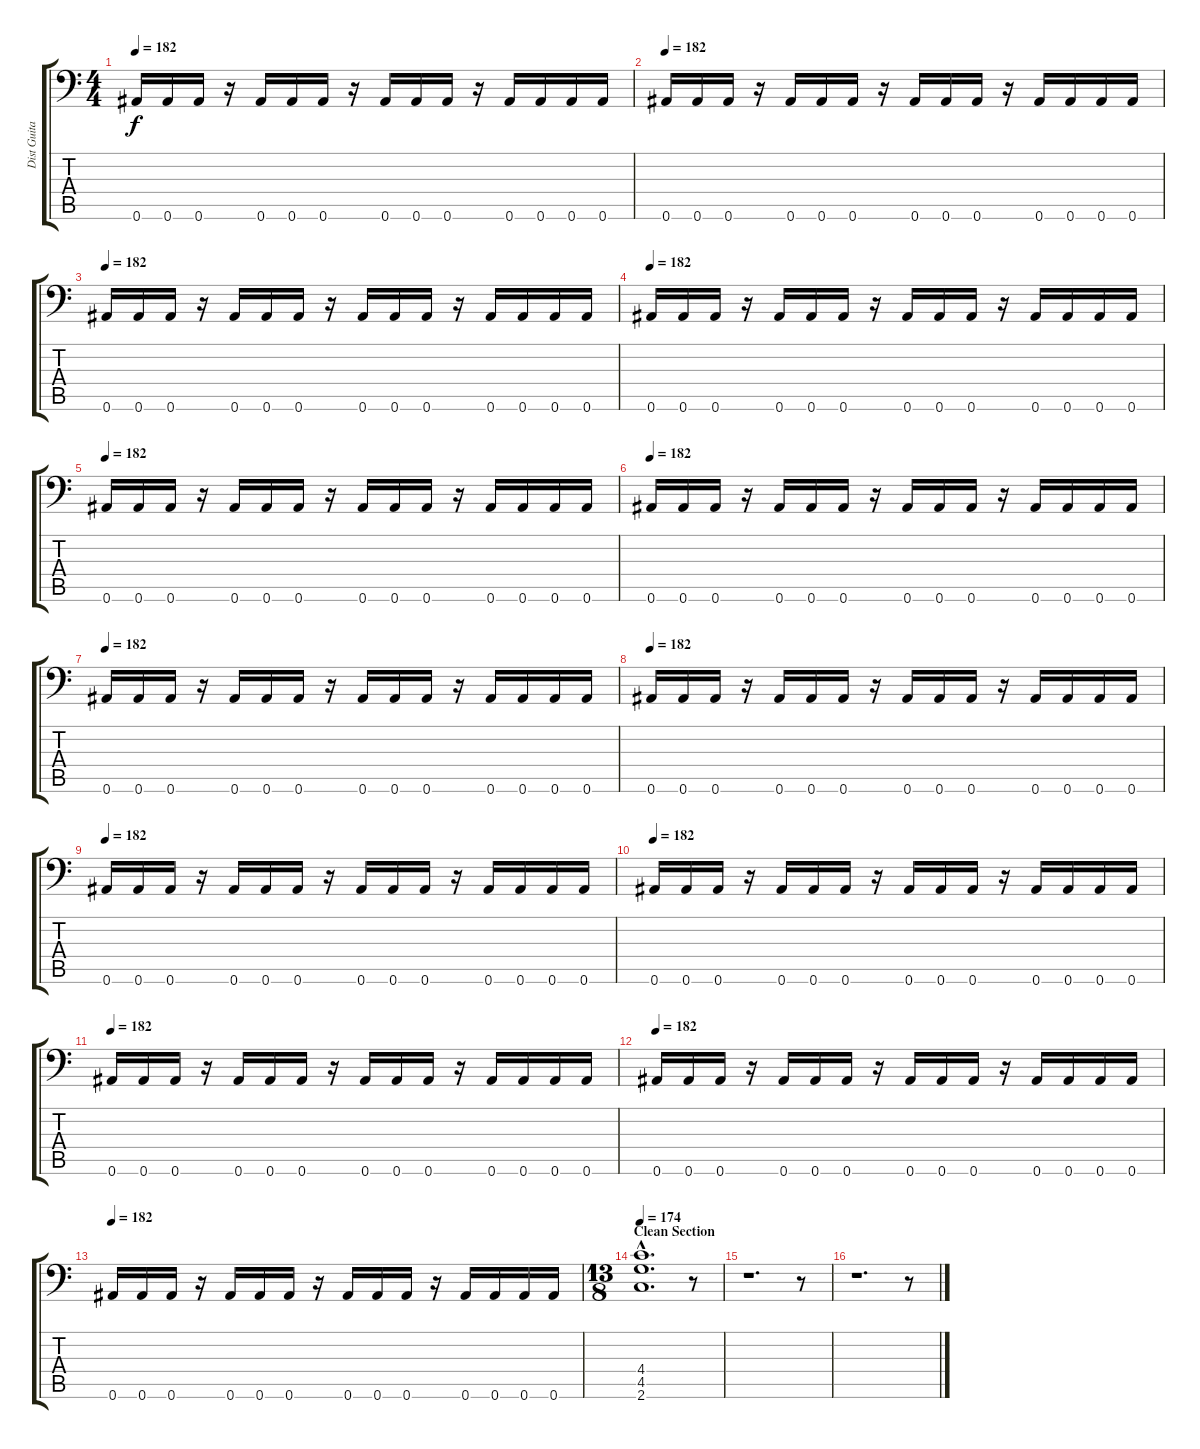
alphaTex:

\track ("Dist Guitar" "Dist Guita") {instrument overdrivenguitar}
\staff {score tabs}
\tuning (Bb3 F3 Db3 Ab2 Eb2 Bb1) {hide}
\ts (4 4)
\tempo 182
\clef f4
\ks c
0.6.16{dy f} 0.6.16 0.6.16 r.16 0.6.16 0.6.16 0.6.16 r.16 0.6.16 0.6.16 0.6.16 r.16 0.6.16 0.6.16 0.6.16 0.6.16 |
\tempo 182
0.6.16 0.6.16 0.6.16 r.16 0.6.16 0.6.16 0.6.16 r.16 0.6.16 0.6.16 0.6.16 r.16 0.6.16 0.6.16 0.6.16 0.6.16 |
\tempo 182
0.6.16 0.6.16 0.6.16 r.16 0.6.16 0.6.16 0.6.16 r.16 0.6.16 0.6.16 0.6.16 r.16 0.6.16 0.6.16 0.6.16 0.6.16 |
\tempo 182
0.6.16 0.6.16 0.6.16 r.16 0.6.16 0.6.16 0.6.16 r.16 0.6.16 0.6.16 0.6.16 r.16 0.6.16 0.6.16 0.6.16 0.6.16 |
\tempo 182
0.6.16 0.6.16 0.6.16 r.16 0.6.16 0.6.16 0.6.16 r.16 0.6.16 0.6.16 0.6.16 r.16 0.6.16 0.6.16 0.6.16 0.6.16 |
\tempo 182
0.6.16 0.6.16 0.6.16 r.16 0.6.16 0.6.16 0.6.16 r.16 0.6.16 0.6.16 0.6.16 r.16 0.6.16 0.6.16 0.6.16 0.6.16 |
\tempo 182
0.6.16 0.6.16 0.6.16 r.16 0.6.16 0.6.16 0.6.16 r.16 0.6.16 0.6.16 0.6.16 r.16 0.6.16 0.6.16 0.6.16 0.6.16 |
\tempo 182
0.6.16 0.6.16 0.6.16 r.16 0.6.16 0.6.16 0.6.16 r.16 0.6.16 0.6.16 0.6.16 r.16 0.6.16 0.6.16 0.6.16 0.6.16 |
\tempo 182
0.6.16 0.6.16 0.6.16 r.16 0.6.16 0.6.16 0.6.16 r.16 0.6.16 0.6.16 0.6.16 r.16 0.6.16 0.6.16 0.6.16 0.6.16 |
\tempo 182
0.6.16 0.6.16 0.6.16 r.16 0.6.16 0.6.16 0.6.16 r.16 0.6.16 0.6.16 0.6.16 r.16 0.6.16 0.6.16 0.6.16 0.6.16 |
\tempo 182
0.6.16 0.6.16 0.6.16 r.16 0.6.16 0.6.16 0.6.16 r.16 0.6.16 0.6.16 0.6.16 r.16 0.6.16 0.6.16 0.6.16 0.6.16 |
\tempo 182
0.6.16 0.6.16 0.6.16 r.16 0.6.16 0.6.16 0.6.16 r.16 0.6.16 0.6.16 0.6.16 r.16 0.6.16 0.6.16 0.6.16 0.6.16 |
\tempo 182
0.6.16 0.6.16 0.6.16 r.16 0.6.16 0.6.16 0.6.16 r.16 0.6.16 0.6.16 0.6.16 r.16 0.6.16 0.6.16 0.6.16 0.6.16 |
\ts (13 8)
\section ("" "Clean Section")
\tempo 174
(4.4{hac} 4.5{hac} 2.6{hac}).1{d volume 2} r.8 |
r.1{d volume 14} r.8 |
r.1{d} r.8
